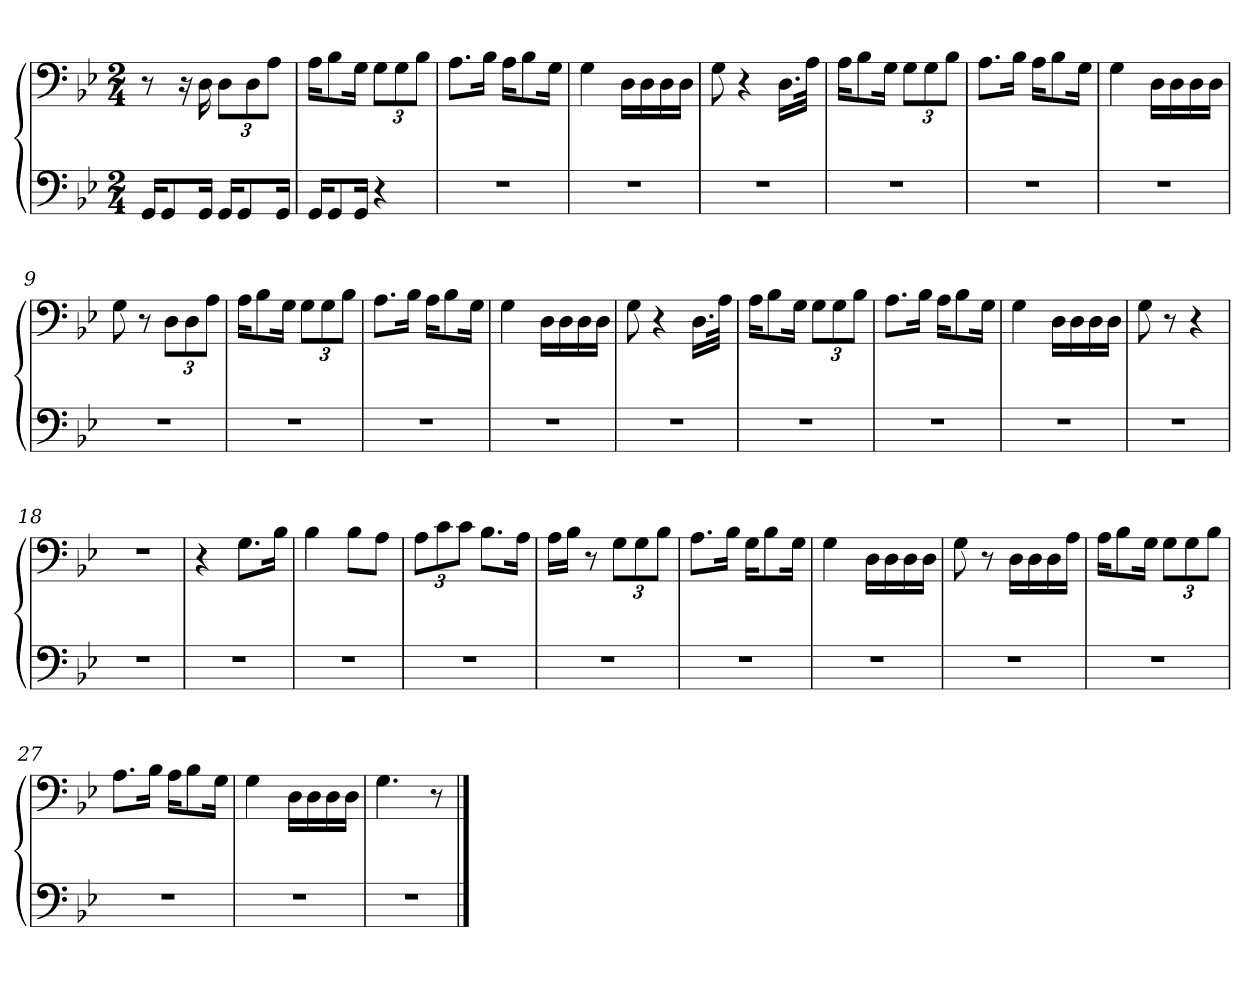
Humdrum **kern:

**kern	**kern
*part1	*part1
*staff2	*staff1
*clefF4	*clefF4
*k[b-e-]	*k[b-e-]
*M2/4	*M2/4
=1	=1
16GG/KL	8r
8GG/	.
.	16r
16GG/Jk	16D\
16GG/KL	12D\L
8GG/	.
.	12D\
.	12A\J
16GG/Jk	.
=2	=2
16GG/KL	16A\KL
8GG/	8B-\
16GG/Jk	16G\Jk
4r	12G\L
.	12G\
.	12B-\J
=3	=3
2r	8.A\L
.	16B-\Jk
.	16A\KL
.	8B-\
.	16G\Jk
=4	=4
2r	4G\
.	16D\LL
.	16D\
.	16D\
.	16D\JJ
=5	=5
2r	8G\
.	4r
.	16.D\LL
.	32A\JJk
=6	=6
2r	16A\KL
.	8B-\
.	16G\Jk
.	12G\L
.	12G\
.	12B-\J
=7	=7
2r	8.A\L
.	16B-\Jk
.	16A\KL
.	8B-\
.	16G\Jk
=8	=8
2r	4G\
.	16D\LL
.	16D\
.	16D\
.	16D\JJ
=9	=9
2r	8G\
.	8r
.	12D\L
.	12D\
.	12A\J
=10	=10
2r	16A\KL
.	8B-\
.	16G\Jk
.	12G\L
.	12G\
.	12B-\J
=11	=11
2r	8.A\L
.	16B-\Jk
.	16A\KL
.	8B-\
.	16G\Jk
=12	=12
2r	4G\
.	16D\LL
.	16D\
.	16D\
.	16D\JJ
=13	=13
2r	8G\
.	4r
.	16.D\LL
.	32A\JJk
=14	=14
2r	16A\KL
.	8B-\
.	16G\Jk
.	12G\L
.	12G\
.	12B-\J
=15	=15
2r	8.A\L
.	16B-\Jk
.	16A\KL
.	8B-\
.	16G\Jk
=16	=16
2r	4G\
.	16D\LL
.	16D\
.	16D\
.	16D\JJ
=17	=17
2r	8G\
.	8r
.	4r
=18	=18
2r	2r
=19	=19
2r	4r
.	8.G\L
.	16B-\Jk
=20	=20
2r	4B-\
.	8B-\L
.	8A\J
=21	=21
2r	12A\L
.	12c\
.	12c\J
.	8.B-\L
.	16A\Jk
=22	=22
2r	16A\LL
.	16B-\JJ
.	8r
.	12G\L
.	12G\
.	12B-\J
=23	=23
2r	8.A\L
.	16B-\Jk
.	16G\KL
.	8B-\
.	16G\Jk
=24	=24
2r	4G\
.	16D\LL
.	16D\
.	16D\
.	16D\JJ
=25	=25
2r	8G\
.	8r
.	16D\LL
.	16D\
.	16D\
.	16A\JJ
=26	=26
2r	16A\KL
.	8B-\
.	16G\Jk
.	12G\L
.	12G\
.	12B-\J
=27	=27
2r	8.A\L
.	16B-\Jk
.	16A\KL
.	8B-\
.	16G\Jk
=28	=28
2r	4G\
.	16D\LL
.	16D\
.	16D\
.	16D\JJ
=29	=29
2r	4.G\
.	8r
==	==
*-	*-
